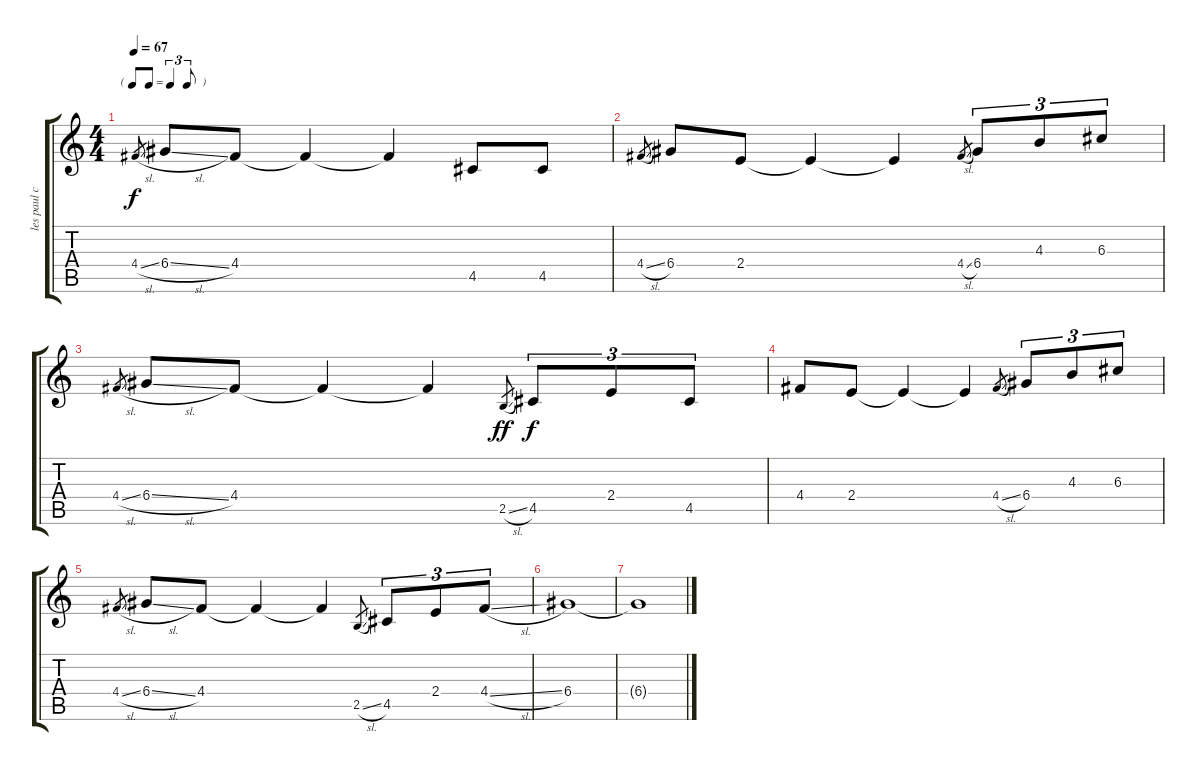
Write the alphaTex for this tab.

\track ("les paul clean sound" "les paul c") {instrument electricguitarjazz}
\staff {score tabs}
\tuning (E4 B3 G3 D3 A2 E2) {hide}
\ts (4 4)
\tf triplet8th
\tempo 67
\clef g2
\ks c
4.4{sl}.8{gr dy f} 6.4{sl}.8 4.4.8 4.4{t}.4 4.4{t}.4 4.5.8 4.5.8 |
4.4{sl}.8{gr} 6.4.8 2.4.8 2.4{t}.4 2.4{t}.4 4.4{sl}.8{gr} 6.4.8{tu (3 2)} 4.3.8{tu (3 2)} 6.3.8{tu (3 2)} |
4.4{sl}.8{gr} 6.4{sl}.8 4.4.8 4.4{t}.4 4.4{t}.4 2.5{sl}.8{gr dy ff} 4.5.8{tu (3 2) dy f} 2.4.8{tu (3 2)} 4.5.8{tu (3 2)} |
4.4.8 2.4.8 2.4{t}.4 2.4{t}.4 4.4{sl}.8{gr} 6.4.8{tu (3 2)} 4.3.8{tu (3 2)} 6.3.8{tu (3 2)} |
4.4{sl}.8{gr} 6.4{sl}.8 4.4.8 4.4{t}.4 4.4{t}.4 2.5{sl}.8{gr} 4.5.8{tu (3 2)} 2.4.8{tu (3 2)} 4.4{sl}.8{tu (3 2)} |
6.4.1 |
6.4{t}.1
